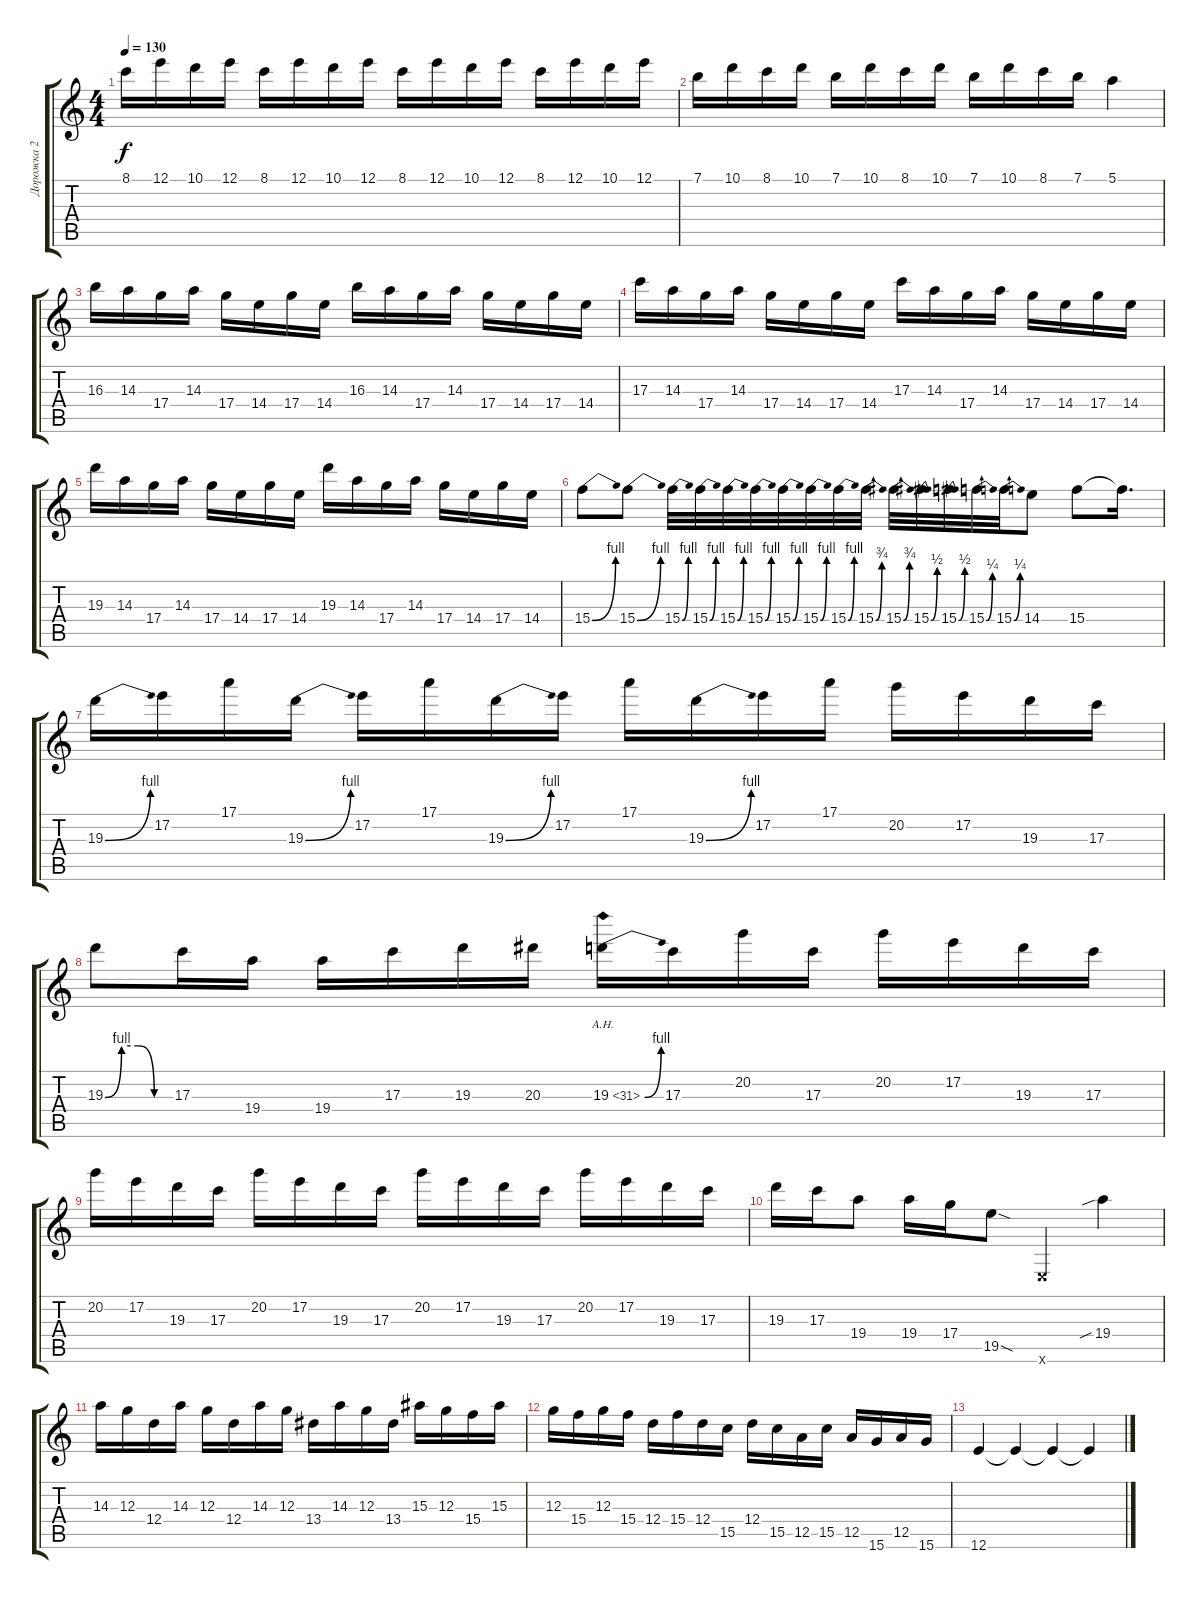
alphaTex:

\track ("Дорожка 2" "Дорожка 2") {instrument distortionguitar}
\staff {score tabs}
\tuning (E4 B3 G3 D3 A2 E2) {hide}
\ts (4 4)
\tempo 130
\clef g2
\ks c
8.1.16{dy f} 12.1.16 10.1.16 12.1.16 8.1.16 12.1.16 10.1.16 12.1.16 8.1.16 12.1.16 10.1.16 12.1.16 8.1.16 12.1.16 10.1.16 12.1.16 |
7.1.16 10.1.16 8.1.16 10.1.16 7.1.16 10.1.16 8.1.16 10.1.16 7.1.16 10.1.16 8.1.16 7.1.16 5.1.4 |
16.3.16 14.3.16 17.4.16 14.3.16 17.4.16 14.4.16 17.4.16 14.4.16 16.3.16 14.3.16 17.4.16 14.3.16 17.4.16 14.4.16 17.4.16 14.4.16 |
17.3.16 14.3.16 17.4.16 14.3.16 17.4.16 14.4.16 17.4.16 14.4.16 17.3.16 14.3.16 17.4.16 14.3.16 17.4.16 14.4.16 17.4.16 14.4.16 |
19.3.16 14.3.16 17.4.16 14.3.16 17.4.16 14.4.16 17.4.16 14.4.16 19.3.16 14.3.16 17.4.16 14.3.16 17.4.16 14.4.16 17.4.16 14.4.16 |
15.4{be (bend 0 0 60 4)}.8 15.4{be (bend 0 0 60 4)}.8 15.4{be (bend 0 0 60 4)}.32 15.4{be (bend 0 0 60 4)}.32 15.4{be (bend 0 0 60 4)}.32 15.4{be (bend 0 0 60 4)}.32 15.4{be (bend 0 0 60 4)}.32 15.4{be (bend 0 0 60 4)}.32 15.4{be (bend 0 0 60 4)}.32 15.4{be (bend 0 0 60 3)}.32 15.4{be (bend 0 0 60 3)}.32 15.4{be (bend 0 0 60 2)}.32 15.4{be (bend 0 0 60 2)}.32 15.4{be (bend 0 0 60 1)}.32 15.4{be (bend 0 0 60 1)}.32 14.4.8 15.4.8 15.4{t}.16{d} |
19.3{be (bend 0 0 60 4)}.16 17.2.16 17.1.16 19.3{be (bend 0 0 60 4)}.16 17.2.16 17.1.16 19.3{be (bend 0 0 60 4)}.16 17.2.16 17.1.16 19.3{be (bend 0 0 60 4)}.16 17.2.16 17.1.16 20.2.16 17.2.16 19.3.16 17.3.16 |
19.3{be (custom 0 0 15 4 30 4 45 0 60 0)}.8 17.3.16 19.4.16 19.4.16 17.3.16 19.3.16 20.3.16 19.3{be (bend 0 0 60 4) ah 12}.16 17.3.16 20.2.16 17.3.16 20.2.16 17.2.16 19.3.16 17.3.16 |
20.2.16 17.2.16 19.3.16 17.3.16 20.2.16 17.2.16 19.3.16 17.3.16 20.2.16 17.2.16 19.3.16 17.3.16 20.2.16 17.2.16 19.3.16 17.3.16 |
19.3.16 17.3.16 19.4.8 19.4.16 17.4.16 19.5{sod}.8 0.6{x}.4 19.4{sib}.4 |
14.3.16 12.3.16 12.4.16 14.3.16 12.3.16 12.4.16 14.3.16 12.3.16 13.4.16 14.3.16 12.3.16 13.4.16 15.3.16 12.3.16 15.4.16 15.3.16 |
12.3.16 15.4.16 12.3.16 15.4.16 12.4.16 15.4.16 12.4.16 15.5.16 12.4.16 15.5.16 12.5.16 15.5.16 12.5.16 15.6.16 12.5.16 15.6.16 |
12.6.4 12.6{t}.4 12.6{t}.4 12.6{t}.4
